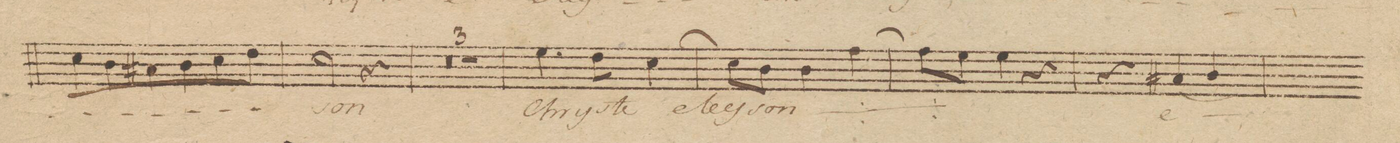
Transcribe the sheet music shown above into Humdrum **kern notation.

**kern	**text	**dynam
*I"Tenore Solo	*	*
*clefC4	*	*
*k[]	*	*
*M3/4	*	*
8B\L	.	.
8A\	.	.
8G#X\	.	.
8A\	.	.
8B\	.	.
8c\J	.	.
=45	=45	=45
2B\	-son	.
4r	.	.
=46	=46	=46
1.r	.	.
=47	=47	=47
=48	=48	=48
2.r	.	.
=49	=49	=49
4.d\	Chry-	.
8c\	-ste	.
[4B\	e-	.
=50	=50	=50
8B\L]	-ley-	.
8A\J	-son	.
*	*ij	*
4A\	e-	.
[4e\	-ley-	.
=51	=51	=51
8e\L]	.	.
8d\J	.	.
4d\	-son	.
*	*Xij	*
4r	.	.
=52	=52	=52
4r	.	.
(4G#X/	e-	.
4A/)	.	.
=53	=53	=53
*-	*-	*-
